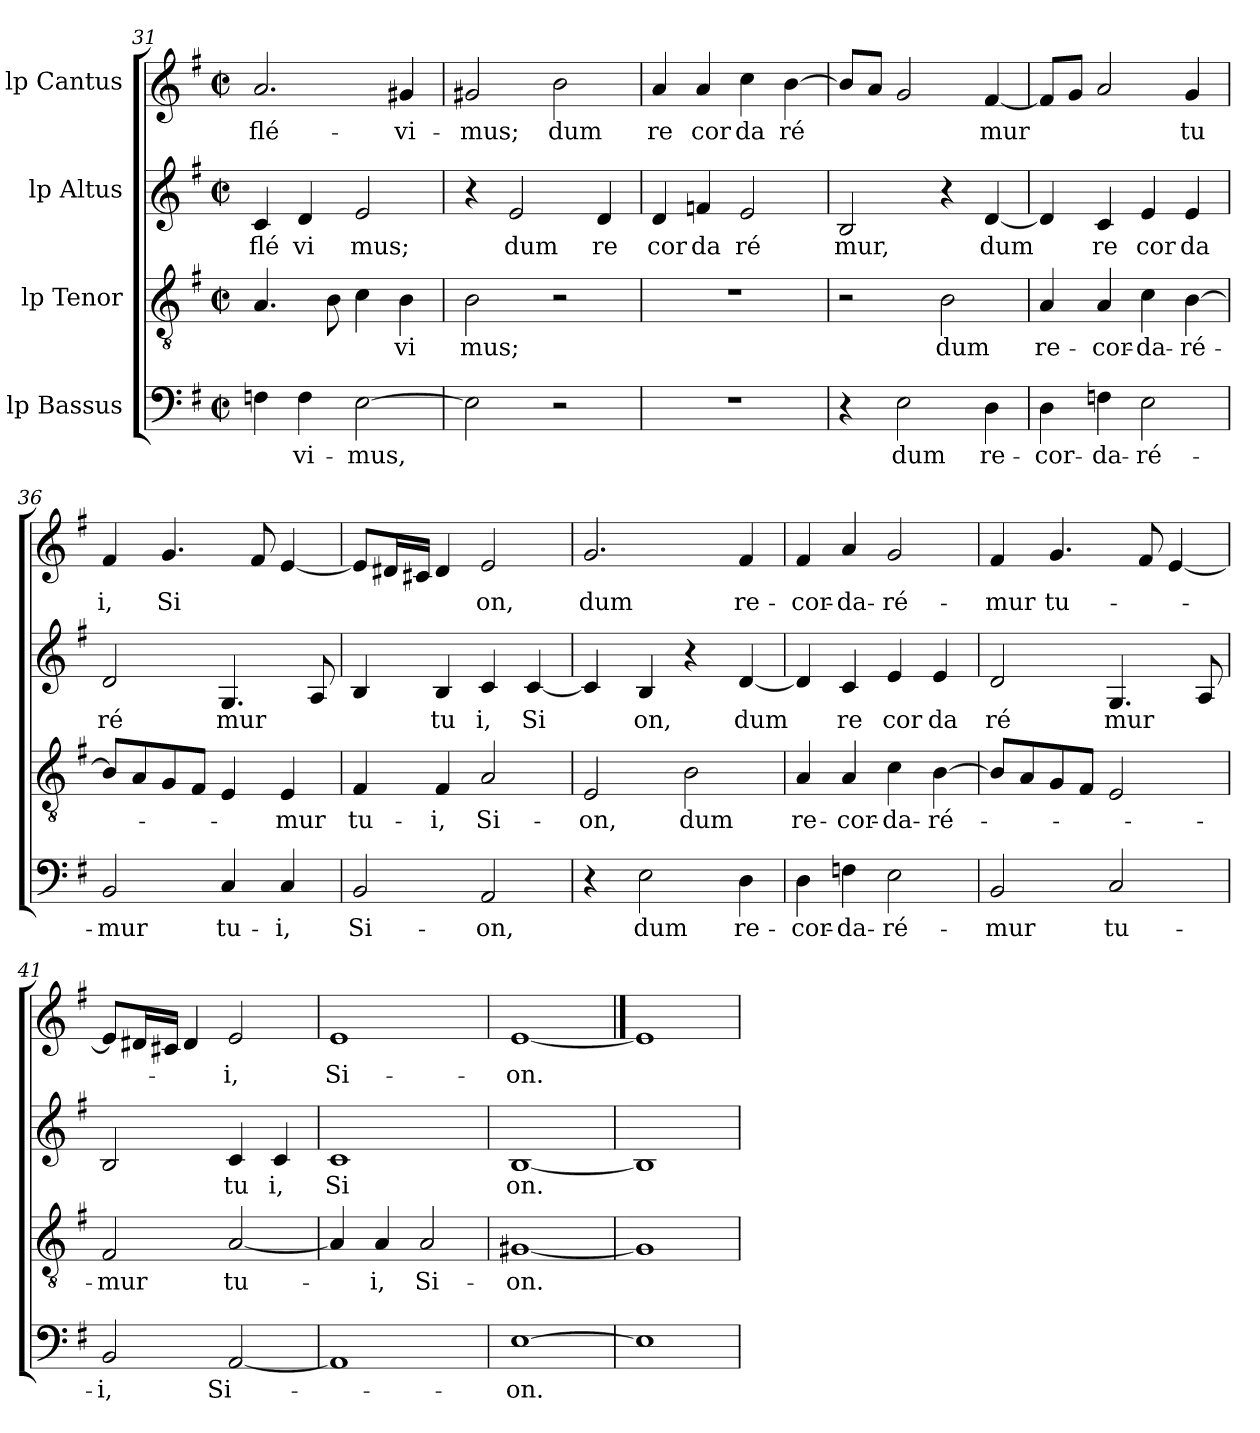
**kern	**text	**kern	**text	**kern	**text	**kern	**text
*part4	*part4	*part3	*part3	*part2	*part2	*part1	*part1
*staff4	*staff4	*staff3	*staff3	*staff2	*staff2	*staff1	*staff1
*I"lp Bassus	*	*I"lp Tenor	*	*I"lp Altus	*	*I"lp Cantus	*
*clefF4	*	*clefGv2	*	*clefG2	*	*clefG2	*
*k[f#]	*	*k[f#]	*	*k[f#]	*	*k[f#]	*
*G:	*	*G:	*	*G:	*	*G:	*
*M2/2	*	*M2/2	*	*M2/2	*	*M2/2	*
*met(c|)	*	*met(c|)	*	*met(c|)	*	*met(c|)	*
=31	=31	=31	=31	=31	=31	=31	=31
!	!	!	!	!	!LO:LY:b:cj	!	!LO:LY:b:cj
4Fn\	.	4.A/	.	4c/	flé	2.a/	flé-
!	!LO:LY:b:cj	!	!	!	!LO:LY:b:cj	!	!
4F\	-vi-	.	.	4d/	vi	.	.
.	.	8B\	.	.	.	.	.
!	!LO:LY:b:cj	!	!	!	!LO:LY:b:cj	!	!
[<2E\	-mus,	4c\	.	2e/	mus;	.	.
!	!	!	!LO:LY:b:cj	!	!	!	!LO:LY:b:cj
.	.	4B\	vi	.	.	4g#X/	-vi-
!!LO:LB:g=z
=32	=32	=32	=32	=32	=32	=32	=32
!	!	!	!LO:LY:b:cj	!	!	!	!LO:LY:b:cj
2E\]	.	2B\	mus;	4r	.	2g#X/	-mus;
!	!	!	!	!	!LO:LY:b:cj	!	!
.	.	.	.	2e/	dum	.	.
!	!	!	!	!	!	!	!LO:LY:b:cj
2r	.	2r	.	.	.	2b\	dum
!	!	!	!	!	!LO:LY:b:cj	!	!
.	.	.	.	4d/	re	.	.
=33	=33	=33	=33	=33	=33	=33	=33
!	!	!	!	!	!LO:LY:b:cj	!	!LO:LY:b:cj
1r	.	1r	.	4d/	cor	4a/	re
!	!	!	!	!	!LO:LY:b:cj	!	!LO:LY:b:cj
.	.	.	.	4fn/	da	4a/	cor
!	!	!	!	!	!LO:LY:b:cj	!	!LO:LY:b:cj
.	.	.	.	2e/	ré	4cc\	da
!	!	!	!	!	!	!	!LO:LY:b:cj
.	.	.	.	.	.	[>4b\	ré
=34	=34	=34	=34	=34	=34	=34	=34
!	!	!	!	!	!LO:LY:b:cj	!	!
4r	.	2r	.	2B/	mur,	8b/L]	.
.	.	.	.	.	.	8a/J	.
!	!LO:LY:b:cj	!	!	!	!	!	!
2E\	dum	.	.	.	.	2g/	.
!	!	!	!LO:LY:b:cj	!	!	!	!
.	.	2B\	dum	4r	.	.	.
!	!LO:LY:b:cj	!	!	!	!LO:LY:b:cj	!	!LO:LY:b
4D\	re-	.	.	[<4d/	dum	[<4f#/	mur
=35	=35	=35	=35	=35	=35	=35	=35
!	!LO:LY:b:cj	!	!LO:LY:b:cj	!	!	!	!
4D\	-cor-	4A/	re-	4d/]	.	8f#/L]	.
.	.	.	.	.	.	8g/J	.
!	!LO:LY:b:cj	!	!LO:LY:b:cj	!	!LO:LY:b:cj	!	!
4Fn\	-da-	4A/	-cor-	4c/	re	2a/	.
!	!LO:LY:b:cj	!	!LO:LY:b:cj	!	!LO:LY:b:cj	!	!
2E\	-ré-	4c\	-da-	4e/	cor	.	.
!	!	!	!LO:LY:b:cj	!	!LO:LY:b:cj	!	!LO:LY:b:cj
.	.	[>4B\	-ré-	4e/	da	4g/	tu
=36	=36	=36	=36	=36	=36	=36	=36
!	!LO:LY:b:cj	!	!	!	!LO:LY:b:cj	!	!LO:LY:b:cj
2BB/	-mur	8B/L]	.	2d/	ré	4f#/	i,
.	.	8A/	.	.	.	.	.
!	!	!	!	!	!	!	!LO:LY:b:cj
.	.	8G/	.	.	.	4.g/	Si
.	.	8F#/J	.	.	.	.	.
!	!LO:LY:b:cj	!	!	!	!LO:LY:b	!	!
4C/	tu-	4E/	.	4.G/	mur	.	.
.	.	.	.	.	.	8f#/	.
!	!LO:LY:b:cj	!	!LO:LY:b:cj	!	!	!	!
4C/	-i,	4E/	-mur	.	.	[<4e/	.
.	.	.	.	8A/	.	.	.
=37	=37	=37	=37	=37	=37	=37	=37
!	!LO:LY:b:cj	!	!LO:LY:b:cj	!	!	!	!
2BB/	Si-	4F#/	tu-	4B/	.	8e/L]	.
.	.	.	.	.	.	16d#/	.
.	.	.	.	.	.	16c#/J	.
!	!	!	!LO:LY:b:cj	!	!LO:LY:b:cj	!	!
.	.	4F#/	-i,	4B/	tu	4d#/	.
!	!LO:LY:b:cj	!	!LO:LY:b:cj	!	!LO:LY:b:cj	!	!LO:LY:b:cj
2AA/	-on,	2A/	Si-	4c/	i,	2e/	on,
!	!	!	!	!	!LO:LY:b:cj	!	!
.	.	.	.	[>4c/	Si	.	.
!!LO:LB:g=z
=38	=38	=38	=38	=38	=38	=38	=38
!	!	!	!LO:LY:b:cj	!	!	!	!LO:LY:b:cj
*	*	*^	*	*	*	*	*
4r	.	2E/	32ryy	-on,	4c/]	.	2.g/	dum
.	.	.	2ryy	.	.	.	.	.
!	!LO:LY:b:cj	!	!	!	!	!LO:LY:b:cj	!	!
2E\	dum	.	.	.	4B/	on,	.	.
!	!	!	!	!LO:LY:b:cj	!	!	!	!
.	.	2B\	.	dum	4r	.	.	.
.	.	.	4...ryy	.	.	.	.	.
!	!LO:LY:b:cj	!	!	!	!	!LO:LY:b:cj	!	!LO:LY:b:cj
4D\	re-	.	.	.	[<4d/	dum	4f#/	re-
=39	=39	=39	=39	=39	=39	=39	=39	=39
!	!LO:LY:b:cj	!	!	!LO:LY:b:cj	!	!	!	!LO:LY:b:cj
*	*	*v	*v	*	*	*	*	*
4D\	-cor-	4A/	re-	4d/]	.	4f#/	-cor-
!	!LO:LY:b:cj	!	!LO:LY:b:cj	!	!LO:LY:b:cj	!	!LO:LY:b:cj
4Fn\	-da-	4A/	-cor-	4c/	re	4a/	-da-
!	!LO:LY:b:cj	!	!LO:LY:b:cj	!	!LO:LY:b:cj	!	!LO:LY:b:cj
2E\	-ré-	4c\	-da-	4e/	cor	2g/	-ré-
!	!	!	!LO:LY:b:cj	!	!LO:LY:b:cj	!	!
.	.	[>4B\	-ré-	4e/	da	.	.
=40	=40	=40	=40	=40	=40	=40	=40
!	!LO:LY:b:cj	!	!	!	!LO:LY:b:cj	!	!LO:LY:b:cj
2BB/	-mur	8B/L]	.	2d/	ré	4f#/	-mur
.	.	8A/	.	.	.	.	.
!	!	!	!	!	!	!	!LO:LY:b:cj
.	.	8G/	.	.	.	4.g/	tu-
.	.	8F#/J	.	.	.	.	.
!	!LO:LY:b:cj	!	!	!	!LO:LY:b	!	!
2C/	tu-	2E/	.	4.G/	mur	.	.
.	.	.	.	.	.	8f#/	.
.	.	.	.	.	.	[<4e/	.
.	.	.	.	8A/	.	.	.
=41	=41	=41	=41	=41	=41	=41	=41
!	!LO:LY:b:cj	!	!LO:LY:b:cj	!	!	!	!
2BB/	-i,	2F#/	-mur	2B/	.	8e/L]	.
.	.	.	.	.	.	16d#/	.
.	.	.	.	.	.	16c#/J	.
.	.	.	.	.	.	4d#/	.
!	!LO:LY:b:cj	!	!LO:LY:b:cj	!	!LO:LY:b:cj	!	!LO:LY:b:cj
[<2AA/	Si-	[<2A/	tu-	4c/	tu	2e/	-i,
!	!	!	!	!	!LO:LY:b:cj	!	!
.	.	.	.	4c/	i,	.	.
=42	=42	=42	=42	=42	=42	=42	=42
!	!	!	!	!	!LO:LY:b:cj	!	!LO:LY:b:cj
1AA]	.	4A/]	.	1c	Si	1e	Si-
!	!	!	!LO:LY:b:cj	!	!	!	!
.	.	4A/	-i,	.	.	.	.
!	!	!	!LO:LY:b:cj	!	!	!	!
.	.	2A/	Si-	.	.	.	.
=43	=43	=43	=43	=43	=43	=43	=43
!	!LO:LY:b:cj	!	!LO:LY:b:cj	!	!LO:LY:b:cj	!	!LO:LY:b:cj
[1E	-on.	[1G#X	-on.	[1B	on.	[1e	-on.
=44	==44	=44	==44	=44	==44	==44	==44
1E]	.	1G#]	.	1B]	.	1e]	.
=	=	=	=	=	=	=	=
*-	*-	*-	*-	*-	*-	*-	*-
